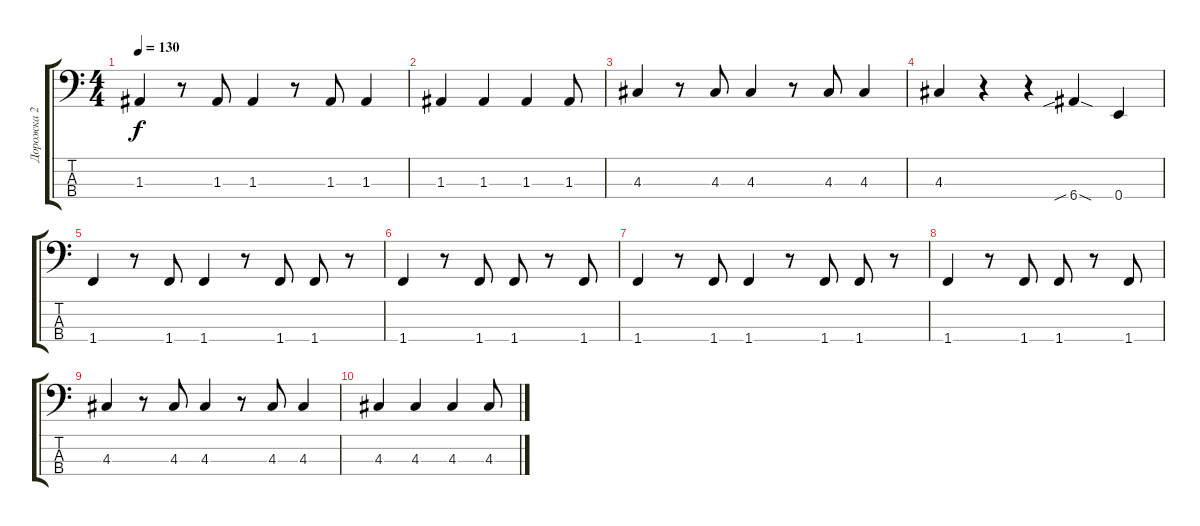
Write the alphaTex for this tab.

\track ("Дорожка 2" "Дорожка 2") {instrument electricbassfinger}
\staff {score tabs}
\tuning (G2 D2 A1 E1) {hide}
\ts (4 4)
\tempo 130
\clef f4
\ks c
1.3.4{dy f} r.8 1.3.8 1.3.4 r.8 1.3.8 1.3.4 |
1.3.4 1.3.4 1.3.4 1.3.8 |
4.3.4 r.8 4.3.8 4.3.4 r.8 4.3.8 4.3.4 |
4.3.4 r.4 r.4 6.4{sib sod}.4 0.4.4 |
1.4.4 r.8 1.4.8 1.4.4 r.8 1.4.8 1.4.8 r.8 |
1.4.4 r.8 1.4.8 1.4.8 r.8 1.4.8 |
1.4.4 r.8 1.4.8 1.4.4 r.8 1.4.8 1.4.8 r.8 |
1.4.4 r.8 1.4.8 1.4.8 r.8 1.4.8 |
4.3.4 r.8 4.3.8 4.3.4 r.8 4.3.8 4.3.4 |
4.3.4 4.3.4 4.3.4 4.3.8
